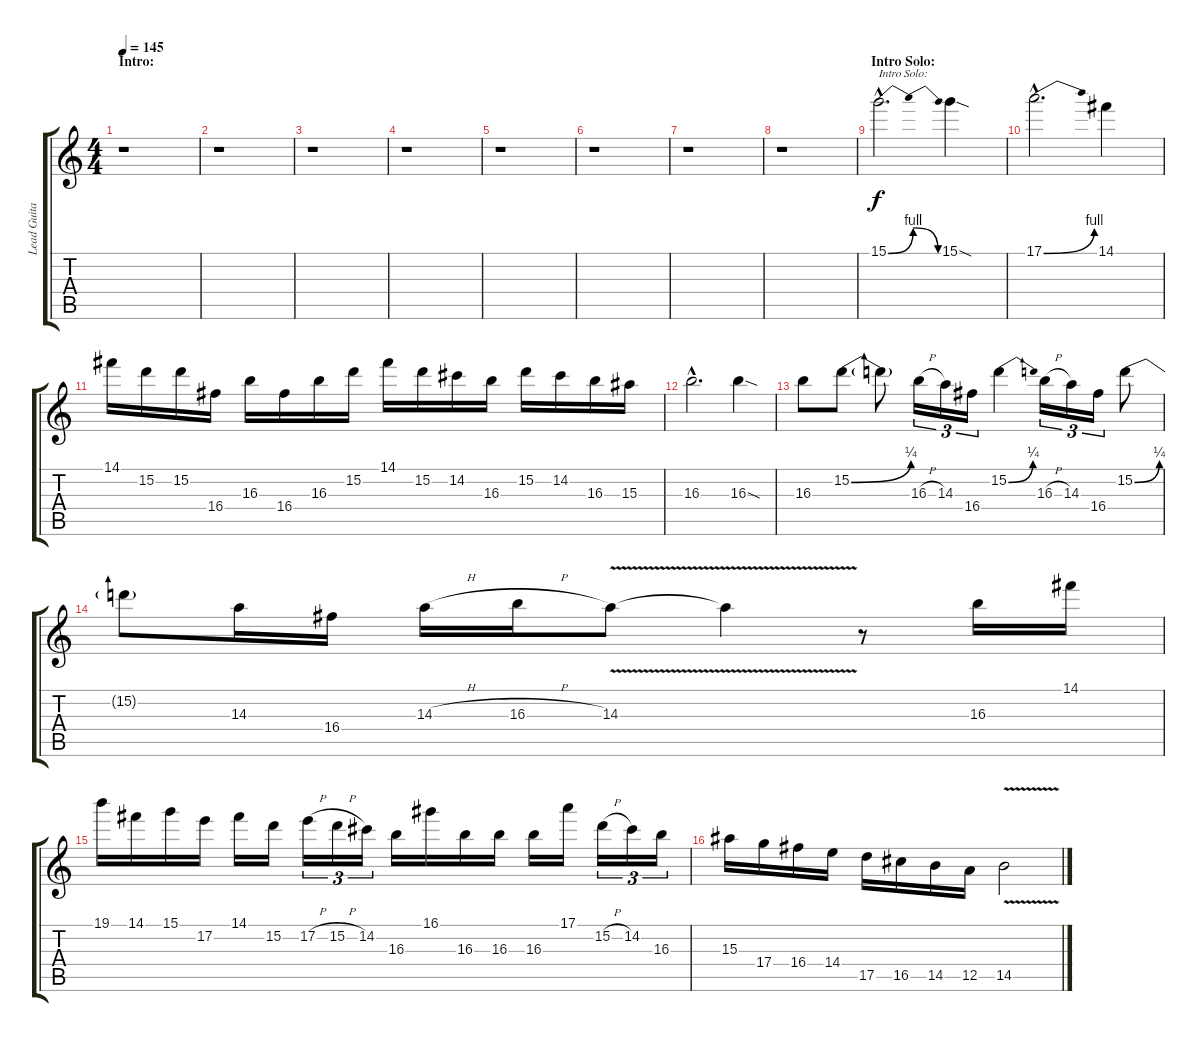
\track ("Lead Guitar 1" "Lead Guita") {instrument distortionguitar}
\staff {score tabs}
\tuning (E4 B3 G3 D3 A2 E2) {hide}
\ts (4 4)
\section ("" "Intro:")
\tempo 145
\clef g2
\ks c
r.1{dy f instrument distortionguitar} |
r.1 |
r.1 |
r.1 |
r.1 |
r.1 |
r.1 |
r.1 |
\section ("" "Intro Solo:")
15.1{be (bendrelease 0 0 5 4 45 4 60 0) hac}.2{d txt "Intro Solo:"} 15.1{sod}.4 |
17.1{be (bend 0 0 60 4) hac}.2{d} 14.1.4 |
14.1.16 15.2.16 15.2.16 16.4.16 16.3.16 16.4.16 16.3.16 15.2.16 14.1.16 15.2.16 14.2.16 16.3.16 15.2.16 14.2.16 16.3.16 15.3.16 |
16.3{hac}.2{d} 16.3{sod}.4 |
16.3.8 15.2{be (bend 0 0 60 1)}.8 15.2{t}.8 16.3{h}.16{tu (3 2)} 14.3.16{tu (3 2)} 16.4.16{tu (3 2)} 15.2{be (bend 0 0 60 1)}.4 16.3{h}.16{tu (3 2)} 14.3.16{tu (3 2)} 16.4.16{tu (3 2)} 15.2{be (bend 0 0 60 1)}.8 |
15.2{t}.8 14.3.16 16.4.16 14.3{h}.16 16.3{h}.16 14.3{v}.8 14.3{t}.4 r.8 16.3.16 14.1.16 |
19.1.16 14.1.16 15.1.16 17.2.16 14.1.16 15.2.16 17.2{h}.16{tu (3 2)} 15.2{h}.16{tu (3 2)} 14.2.16{tu (3 2)} 16.3.16 16.1.16 16.3.16 16.3.16 16.3.16 17.1.16 15.2{h}.16{tu (3 2)} 14.2.16{tu (3 2)} 16.3.16{tu (3 2)} |
15.3.16 17.4.16 16.4.16 14.4.16 17.5.16 16.5.16 14.5.16 12.5.16 14.5{v}.2
